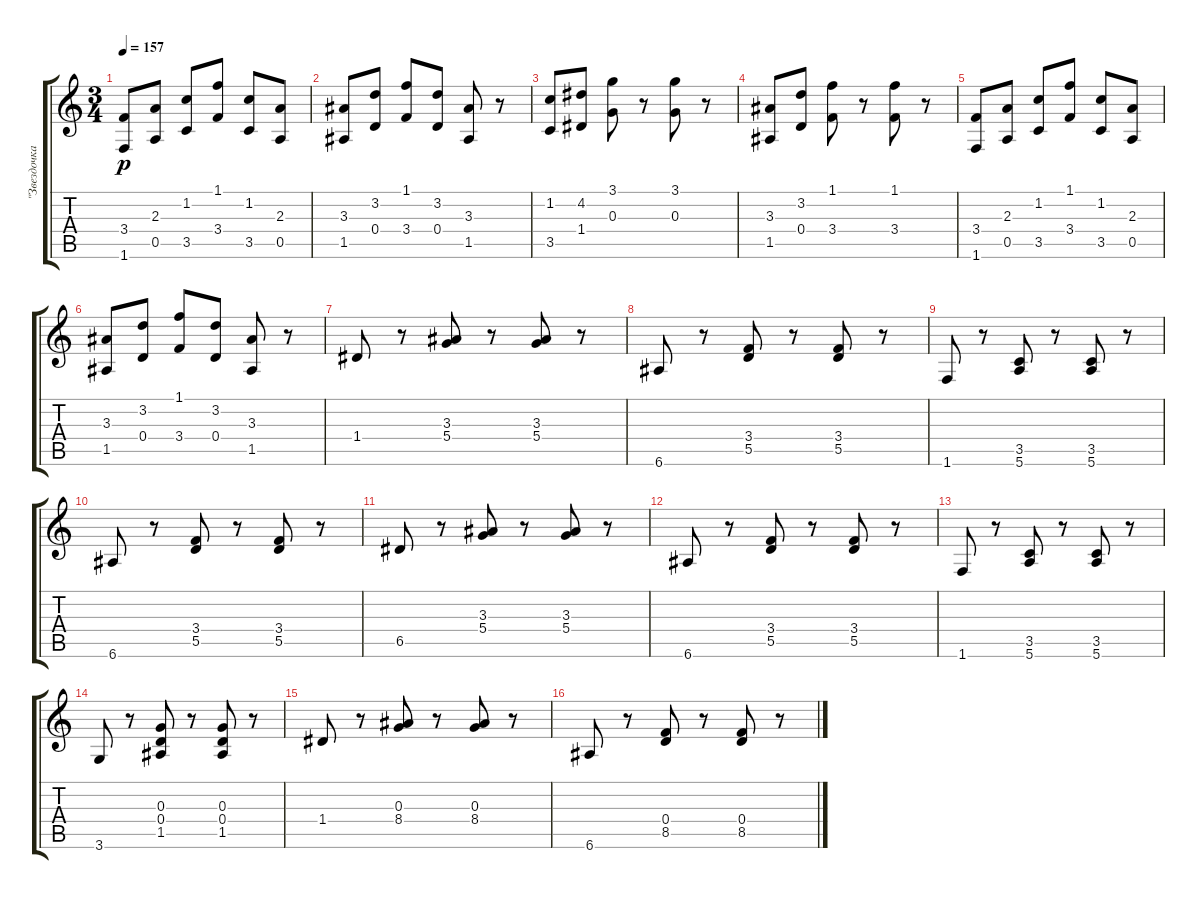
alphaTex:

\track ("\"Звездочка\"" "\"Звездочка") {instrument acousticguitarnylon}
\staff {score tabs}
\tuning (E4 B3 G3 D3 A2 E2) {hide}
\ts (3 4)
\tempo 157
\clef g2
\ks c
(3.4 1.6).8{dy p} (2.3 0.5).8 (1.2 3.5).8 (1.1 3.4).8 (1.2 3.5).8 (2.3 0.5).8 |
(3.3 1.5).8 (3.2 0.4).8 (1.1 3.4).8 (3.2 0.4).8 (3.3 1.5).8 r.8 |
(1.2 3.5).8 (4.2 1.4).8 (3.1 0.3).8 r.8 (3.1 0.3).8 r.8 |
(3.3 1.5).8 (3.2 0.4).8 (1.1 3.4).8 r.8 (1.1 3.4).8 r.8 |
(3.4 1.6).8 (2.3 0.5).8 (1.2 3.5).8 (1.1 3.4).8 (1.2 3.5).8 (2.3 0.5).8 |
(3.3 1.5).8 (3.2 0.4).8 (1.1 3.4).8 (3.2 0.4).8 (3.3 1.5).8 r.8 |
1.4.8 r.8 (3.3 5.4).8 r.8 (3.3 5.4).8 r.8 |
6.6.8 r.8 (3.4 5.5).8 r.8 (3.4 5.5).8 r.8 |
1.6.8 r.8 (3.5 5.6).8 r.8 (3.5 5.6).8 r.8 |
6.6.8 r.8 (3.4 5.5).8 r.8 (3.4 5.5).8 r.8 |
6.5.8 r.8 (3.3 5.4).8 r.8 (3.3 5.4).8 r.8 |
6.6.8 r.8 (3.4 5.5).8 r.8 (3.4 5.5).8 r.8 |
1.6.8 r.8 (3.5 5.6).8 r.8 (3.5 5.6).8 r.8 |
3.6.8 r.8 (0.3 0.4 1.5).8 r.8 (0.3 0.4 1.5).8 r.8 |
1.4.8 r.8 (0.3 8.4).8 r.8 (0.3 8.4).8 r.8 |
6.6.8 r.8 (0.4 8.5).8 r.8 (0.4 8.5).8 r.8
